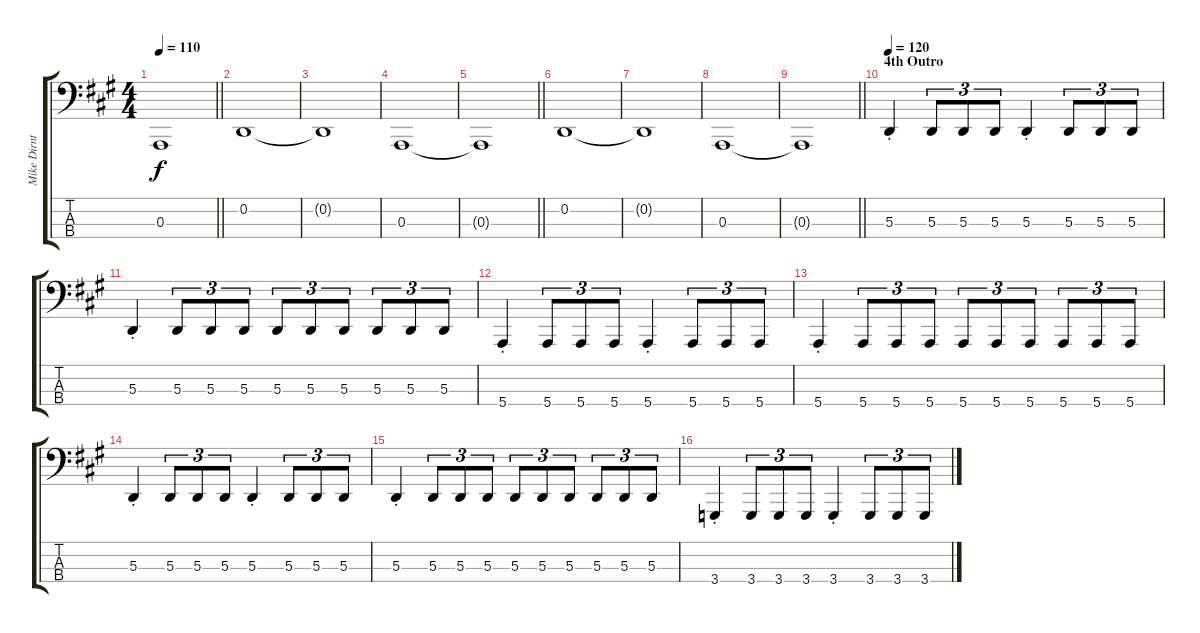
\track ("Mike Dirnt (Bass)" "Mike Dirnt") {instrument acousticgrandpiano}
\staff {score tabs}
\tuning (G2 D2 A1 E1) {hide}
\ts (4 4)
\tempo 110
\clef f4
\barLineRight lightlight
\ks a
0.3{t}.1{dy f} |
0.2.1 |
0.2{t}.1 |
0.3.1 |
\barLineRight lightlight
0.3{t}.1 |
0.2.1 |
0.2{t}.1 |
0.3.1 |
\barLineRight lightlight
0.3{t}.1 |
\section ("" "4th Outro")
\tempo 120
5.3{st}.4 5.3.8{tu (3 2)} 5.3.8{tu (3 2)} 5.3.8{tu (3 2)} 5.3{st}.4 5.3.8{tu (3 2)} 5.3.8{tu (3 2)} 5.3.8{tu (3 2)} |
5.3{st}.4 5.3.8{tu (3 2)} 5.3.8{tu (3 2)} 5.3.8{tu (3 2)} 5.3.8{tu (3 2)} 5.3.8{tu (3 2)} 5.3.8{tu (3 2)} 5.3.8{tu (3 2)} 5.3.8{tu (3 2)} 5.3.8{tu (3 2)} |
5.4{st}.4 5.4.8{tu (3 2)} 5.4.8{tu (3 2)} 5.4.8{tu (3 2)} 5.4{st}.4 5.4.8{tu (3 2)} 5.4.8{tu (3 2)} 5.4.8{tu (3 2)} |
5.4{st}.4 5.4.8{tu (3 2)} 5.4.8{tu (3 2)} 5.4.8{tu (3 2)} 5.4.8{tu (3 2)} 5.4.8{tu (3 2)} 5.4.8{tu (3 2)} 5.4.8{tu (3 2)} 5.4.8{tu (3 2)} 5.4.8{tu (3 2)} |
5.3{st}.4 5.3.8{tu (3 2)} 5.3.8{tu (3 2)} 5.3.8{tu (3 2)} 5.3{st}.4 5.3.8{tu (3 2)} 5.3.8{tu (3 2)} 5.3.8{tu (3 2)} |
5.3{st}.4 5.3.8{tu (3 2)} 5.3.8{tu (3 2)} 5.3.8{tu (3 2)} 5.3.8{tu (3 2)} 5.3.8{tu (3 2)} 5.3.8{tu (3 2)} 5.3.8{tu (3 2)} 5.3.8{tu (3 2)} 5.3.8{tu (3 2)} |
3.4{st}.4 3.4.8{tu (3 2)} 3.4.8{tu (3 2)} 3.4.8{tu (3 2)} 3.4{st}.4 3.4.8{tu (3 2)} 3.4.8{tu (3 2)} 3.4.8{tu (3 2)}
